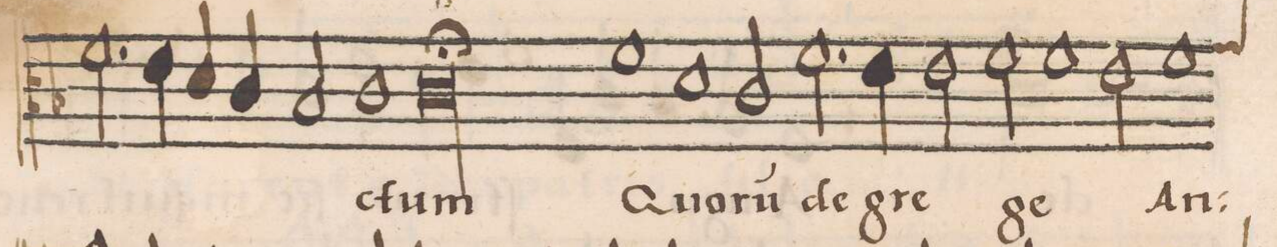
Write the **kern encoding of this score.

**kern	**text	**text
*I"CANTVS	*	*
*clefC3	*	*
*k[b-]	*	*
*met(C)	*	*
*M2/1	*	*
2.f\	.	.
4e\	.	.
=25-	=25-	=25-
4d/	.	.
4c/	.	.
2B-/	.	.
1c	.	.
=26-	=26-	=26-
0c;l	-ctum	.
=27-	=27-	=27-
1f	Quo-	.
1d	-ru(m)	.
=28-	=28-	=28-
2c/	de-	.
2.f\	-gre-	.
4e\	.	.
2e\	.	.
=29-	=29-	=29-
2f\	-ge	.
1f	.	.
2e\	.	.
=30-	=30-	=30-
*custos:g	*	*
1f	An-	.
*-	*-	*-
